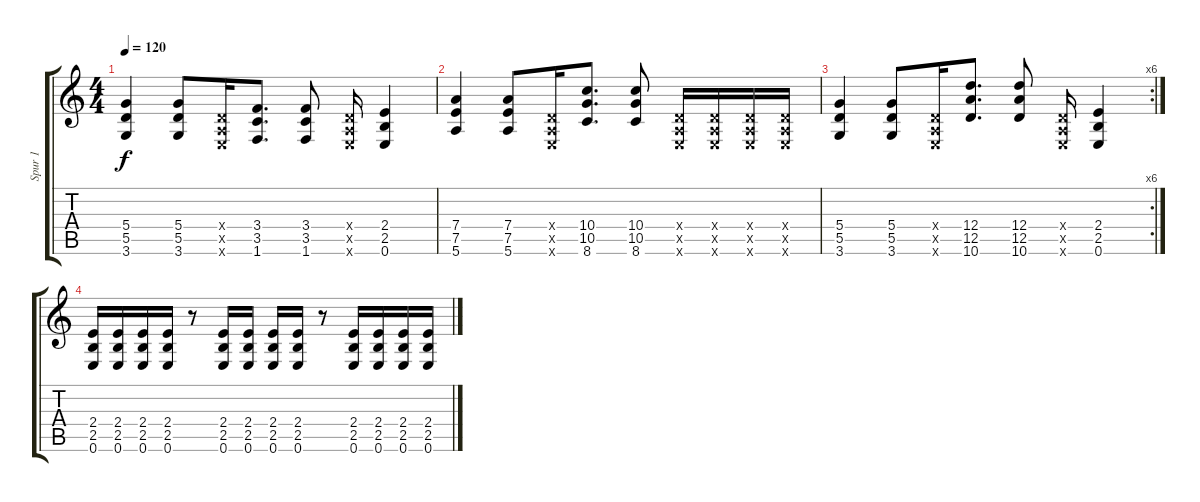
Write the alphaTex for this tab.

\track ("Spur 1" "Spur 1") {instrument overdrivenguitar}
\staff {score tabs}
\tuning (E4 B3 G3 D3 A2 E2) {hide}
\ts (4 4)
\tempo 120
\clef g2
\ks c
(5.4 5.5 3.6).4{dy f} (5.4 5.5 3.6).8 (0.4{x} 0.5{x} 0.6{x}).16 (3.4 3.5 1.6).8{d} (3.4 3.5 1.6).8 (0.4{x} 0.5{x} 0.6{x}).16 (2.4 2.5 0.6).4 |
(7.4 7.5 5.6).4 (7.4 7.5 5.6).8 (0.4{x} 0.5{x} 0.6{x}).16 (10.4 10.5 8.6).8{d} (10.4 10.5 8.6).8 (0.4{x} 0.5{x} 0.6{x}).16 (0.4{x} 0.5{x} 0.6{x}).16 (0.4{x} 0.5{x} 0.6{x}).16 (0.4{x} 0.5{x} 0.6{x}).16 |
\rc 6
(5.4 5.5 3.6).4 (5.4 5.5 3.6).8 (0.4{x} 0.5{x} 0.6{x}).16 (12.4 12.5 10.6).8{d} (12.4 12.5 10.6).8 (0.4{x} 0.5{x} 0.6{x}).16 (2.4 2.5 0.6).4 |
(2.4 2.5 0.6).16 (2.4 2.5 0.6).16 (2.4 2.5 0.6).16 (2.4 2.5 0.6).16 r.8 (2.4 2.5 0.6).16 (2.4 2.5 0.6).16 (2.4 2.5 0.6).16 (2.4 2.5 0.6).16 r.8 (2.4 2.5 0.6).16 (2.4 2.5 0.6).16 (2.4 2.5 0.6).16 (2.4 2.5 0.6).16
